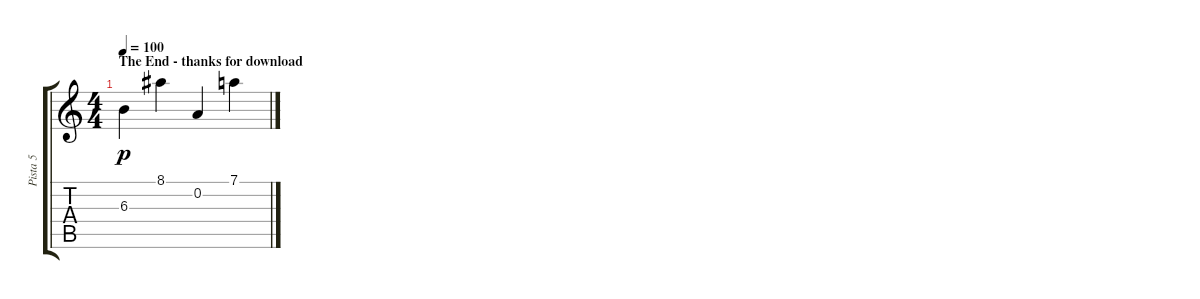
\track ("Pista 5" "Pista 5") {instrument contrabass}
\staff {score tabs}
\tuning (D4 A3 F3 C3 G2 C2) {hide}
\ts (4 4)
\section ("" "The End - thanks for download")
\tempo 100
\clef g2
\ks c
6.3.4{dy p} 8.1.4 0.2.4 7.1.4
